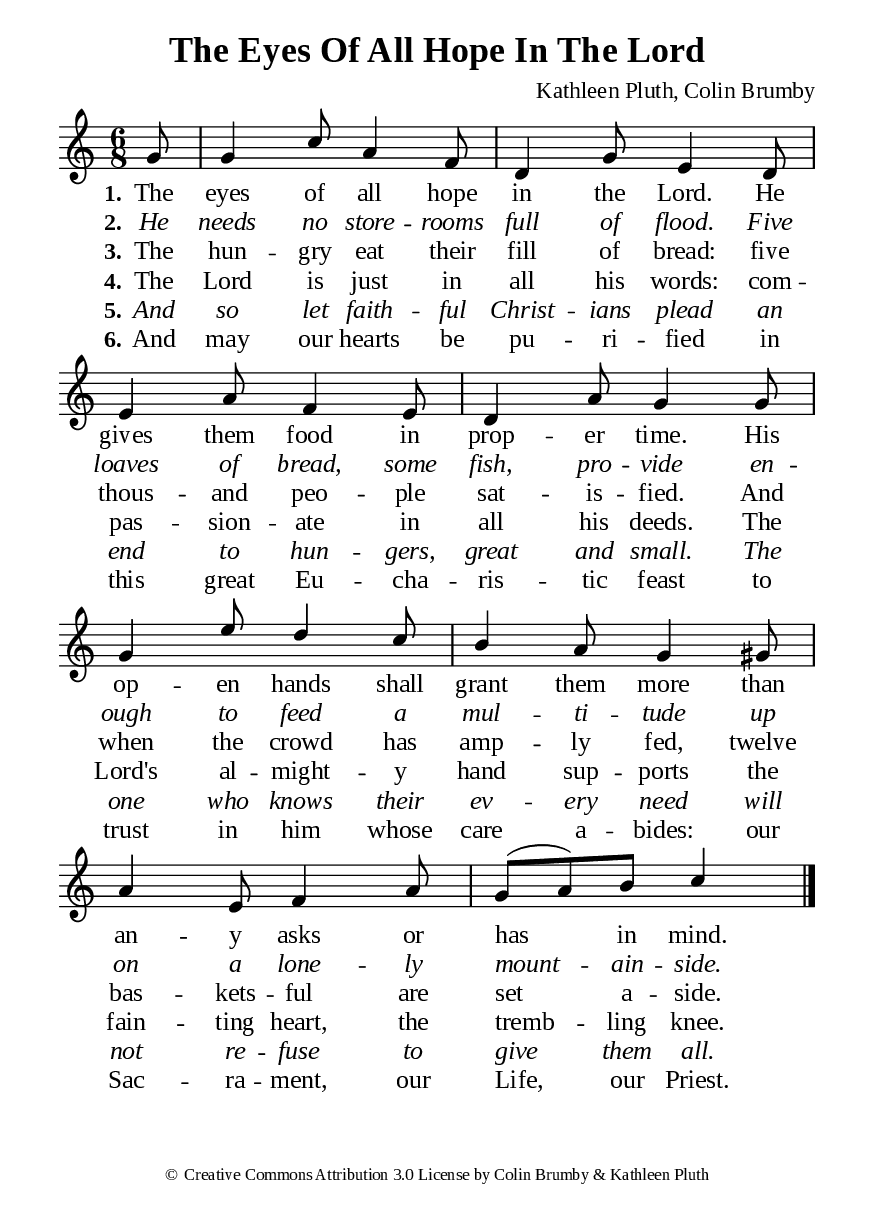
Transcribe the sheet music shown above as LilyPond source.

\version "2.18.2"

\header {
  title = "The Eyes Of All Hope In The Lord"
  composer = "Kathleen Pluth, Colin Brumby"
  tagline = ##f
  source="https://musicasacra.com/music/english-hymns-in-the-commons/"
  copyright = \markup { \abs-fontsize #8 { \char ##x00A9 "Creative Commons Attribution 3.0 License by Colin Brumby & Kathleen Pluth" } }
}

global= {
  \key c \major
  \time 6/8
  \override Score.BarNumber.break-visibility = ##(#f #f #f)
  \override Lyrics.LyricSpace.minimum-distance = #3.0
}

\paper {
  #(set-paper-size "a5")
  top-margin = 10\mm
  bottom-marign = 10\mm
  left-margin = 10\mm
  right-margin = 10\mm
  indent = #0
  #(define fonts
	 (make-pango-font-tree "Liberation Serif"
	 		       "Liberation Serif"
			       "Liberation Serif"
			       (/ 20 20)))
}

printItalic = \with {
  \override LyricText.font-shape = #'italic
}

% Verse music
musicVerseSoprano = \relative c'' {
                    \partial 8 g8 |
  %{	01	%} g4 c8 a4 f8 |
  %{	02	%} d4 g8 e4 d8 |
  %{	03	%} e4 a8 f4 e8 |
  %{	04	%} d4 a'8 g4 g8 |
  %{	05	%} g4 e'8 d4 c8 |
  %{	06	%} b4 a8 g4 gis8 |
  %{	07	%} a4 e8 f4 a8 |
  %{	08	%} g8 (a) b c4 \bar "|."
}

% Verse lyrics
verseOne = \lyricmode {
  \set stanza = #"1."
  The eyes of all hope in the Lord.
  He gives them food in prop -- er time.
  His op -- en hands shall grant them more than an -- y asks or has in mind.
}

verseTwo = \lyricmode {
  \set stanza = #"2."
  He needs no store -- rooms full of flood.
  Five loaves of bread, some fish,
  pro -- vide en -- ough to feed a mul -- ti -- tude up on a lone -- ly mount -- ain -- side.
}

verseThree = \lyricmode {
  \set stanza = #"3."
  The hun -- gry eat their fill of bread:
  five thous -- and peo -- ple sat -- is -- fied.
  And when the crowd has amp -- ly fed, twelve bas -- kets -- ful are set a -- side.
}

verseFour = \lyricmode {
  \set stanza = #"4."
  The Lord is just in all his words:
  com -- pas -- sion -- ate in all his deeds.
  The Lord's al -- might -- y hand sup -- ports the fain -- ting heart,
  the tremb -- ling knee.
}

verseFive = \lyricmode {
  \set stanza = #"5."
  And so let faith -- ful Christ -- ians plead an end to hun -- gers,
  great and small.
  The one who knows their ev -- ery need will not re -- fuse to give them all.
}

verseSix = \lyricmode {
  \set stanza = #"6."
  And may our hearts be pu -- ri -- fied in this great Eu -- cha -- ris -- tic feast
  to trust in him whose care a -- bides:
  our Sac -- ra -- ment, our Life, our Priest.
}

% Layout
\score {
    \new ChoirStaff <<
      \new Staff <<
        \clef "treble"
        \new Voice = "sopranos" { \global \stemUp \slurUp \musicVerseSoprano }
      >>
      \new Lyrics \lyricsto sopranos \verseOne
      \new Lyrics \printItalic \lyricsto sopranos \verseTwo
      \new Lyrics \lyricsto sopranos \verseThree
      \new Lyrics \lyricsto sopranos \verseFour
      \new Lyrics \printItalic \lyricsto sopranos \verseFive
      \new Lyrics \lyricsto sopranos \verseSix
    >>
}
